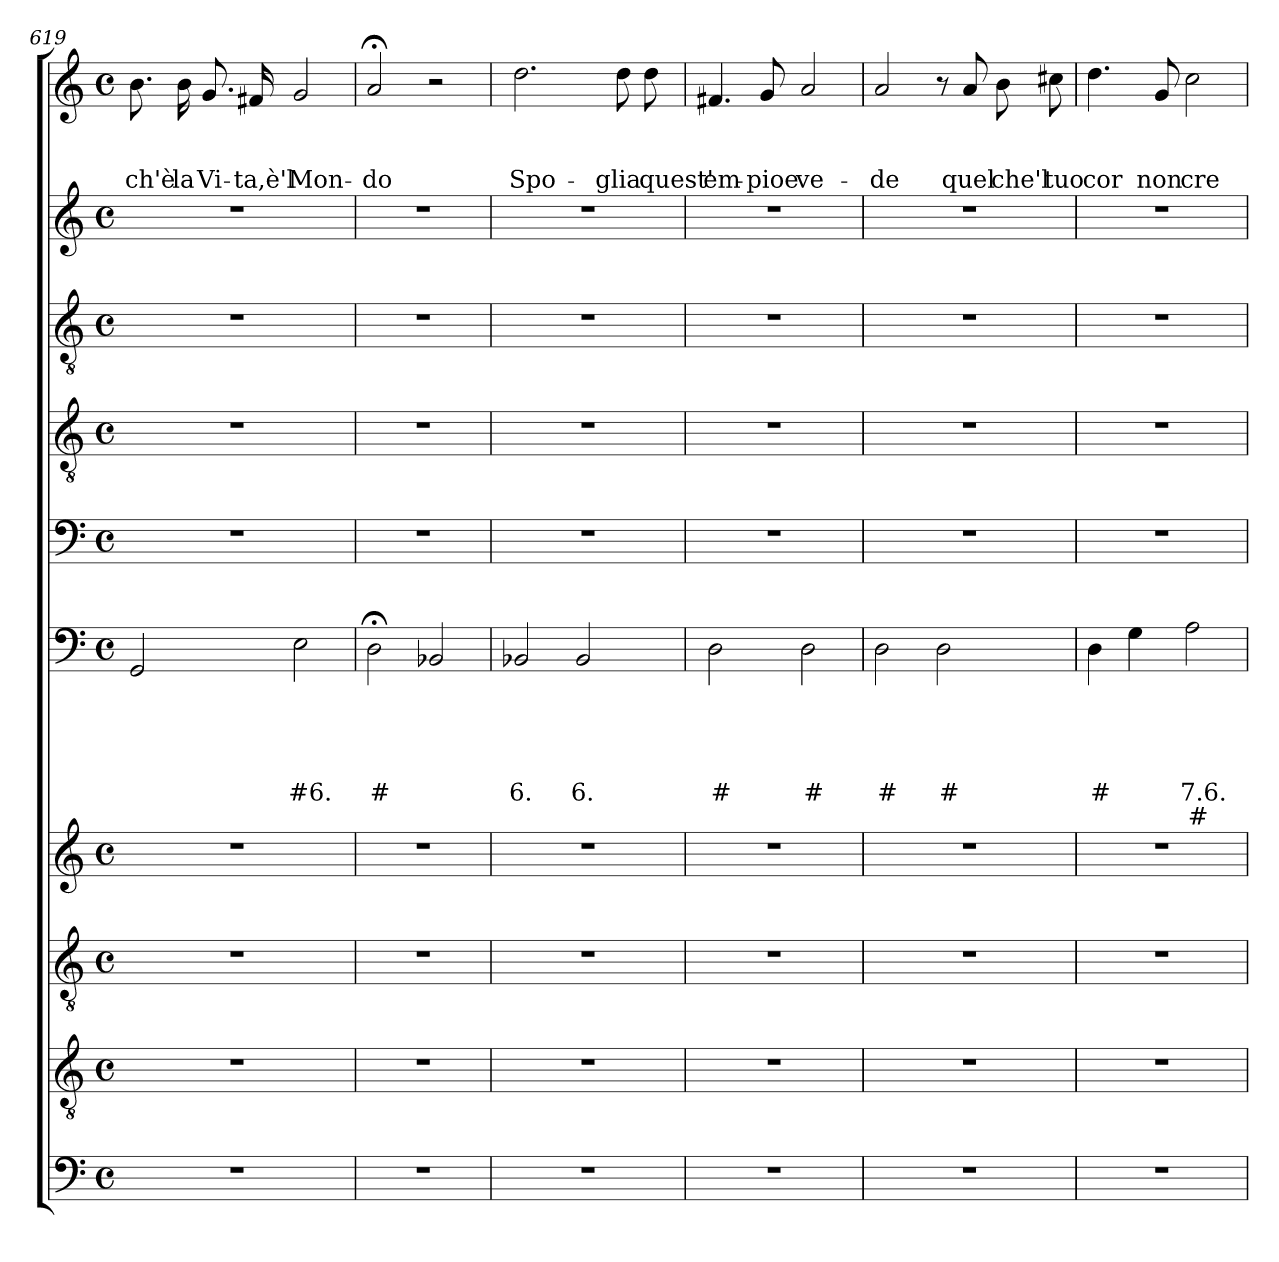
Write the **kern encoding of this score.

**kern	**kern	**kern	**kern	**kern	**text	**text	**text	**text	**text	**text	**kern	**kern	**kern	**kern	**kern	**text	**text	**text
*part10	*part9	*part8	*part7	*part6	*part6	*part6	*part6	*part6	*part6	*part6	*part5	*part4	*part3	*part2	*part1	*part1	*part1	*part1
*staff10	*staff9	*staff8	*staff7	*staff6	*staff6	*staff6	*staff6	*staff6	*staff6	*staff6	*staff5	*staff4	*staff3	*staff2	*staff1	*staff1	*staff1	*staff1
*clefF4	*clefGv2	*clefGv2	*clefG2	*clefF4	*	*	*	*	*	*	*clefF4	*clefGv2	*clefGv2	*clefG2	*clefG2	*	*	*
*k[]	*k[]	*k[]	*k[]	*k[]	*	*	*	*	*	*	*k[]	*k[]	*k[]	*k[]	*k[]	*	*	*
*C:	*C:	*C:	*C:	*C:	*	*	*	*	*	*	*C:	*C:	*C:	*C:	*C:	*	*	*
*M4/4	*M4/4	*M4/4	*M4/4	*M4/4	*	*	*	*	*	*	*M4/4	*M4/4	*M4/4	*M4/4	*M4/4	*	*	*
*met(c)	*met(c)	*met(c)	*met(c)	*met(c)	*	*	*	*	*	*	*met(c)	*met(c)	*met(c)	*met(c)	*met(c)	*	*	*
=619	=619	=619	=619	=619	=619	=619	=619	=619	=619	=619	=619	=619	=619	=619	=619	=619	=619	=619
1r	1r	1r	1r	2GG/	.	.	.	.	.	.	1r	1r	1r	1r	8.b\	.	.	ch'è
.	.	.	.	.	.	.	.	.	.	.	.	.	.	.	16b\	.	.	la
.	.	.	.	.	.	.	.	.	.	.	.	.	.	.	8.g/	.	.	Vi-
.	.	.	.	.	.	.	.	.	.	.	.	.	.	.	16f#X/	.	.	-ta,è'l
.	.	.	.	2E\	.	.	.	.	#6.	.	.	.	.	.	2g/	.	.	Mon-
!!LO:LB:g=z
=620	=620	=620	=620	=620	=620	=620	=620	=620	=620	=620	=620	=620	=620	=620	=620	=620	=620	=620
1r	1r	1r	1r	2D;<\	.	.	.	.	#	.	1r	1r	1r	1r	2a;</	.	.	-do
.	.	.	.	2BB-X/	.	.	.	.	.	.	.	.	.	.	2r	.	.	.
=621	=621	=621	=621	=621	=621	=621	=621	=621	=621	=621	=621	=621	=621	=621	=621	=621	=621	=621
1r	1r	1r	1r	2BB-X/	.	.	.	.	6.	.	1r	1r	1r	1r	2.dd\	.	.	Spo-
.	.	.	.	2BB-/	.	.	.	.	6.	.	.	.	.	.	.	.	.	.
.	.	.	.	.	.	.	.	.	.	.	.	.	.	.	8dd\	.	.	-glia
.	.	.	.	.	.	.	.	.	.	.	.	.	.	.	8dd\	.	.	quest'
=622	=622	=622	=622	=622	=622	=622	=622	=622	=622	=622	=622	=622	=622	=622	=622	=622	=622	=622
1r	1r	1r	1r	2D\	.	.	.	.	#	.	1r	1r	1r	1r	4.f#X/	.	.	em-
.	.	.	.	.	.	.	.	.	.	.	.	.	.	.	8g/	.	.	-pioe
.	.	.	.	2D\	.	.	.	.	#	.	.	.	.	.	2a/	.	.	ve-
=623	=623	=623	=623	=623	=623	=623	=623	=623	=623	=623	=623	=623	=623	=623	=623	=623	=623	=623
1r	1r	1r	1r	2D\	.	.	.	.	#	.	1r	1r	1r	1r	2a/	.	.	-de
.	.	.	.	2D\	.	.	.	.	#	.	.	.	.	.	8r	.	.	.
.	.	.	.	.	.	.	.	.	.	.	.	.	.	.	8a/	.	.	quel
.	.	.	.	.	.	.	.	.	.	.	.	.	.	.	8b\	.	.	che'l
.	.	.	.	.	.	.	.	.	.	.	.	.	.	.	8cc#X\	.	.	tuo
=624	=624	=624	=624	=624	=624	=624	=624	=624	=624	=624	=624	=624	=624	=624	=624	=624	=624	=624
1r	1r	1r	1r	4D\	.	.	.	.	#	.	1r	1r	1r	1r	4.dd\	.	.	cor
.	.	.	.	4G\	.	.	.	.	.	.	.	.	.	.	.	.	.	.
.	.	.	.	.	.	.	.	.	.	.	.	.	.	.	8g/	.	.	non
.	.	.	.	2A\	.	.	.	.	7.6.	#	.	.	.	.	2cc\	.	.	cre-
=	=	=	=	=	=	=	=	=	=	=	=	=	=	=	=	=	=	=
*-	*-	*-	*-	*-	*-	*-	*-	*-	*-	*-	*-	*-	*-	*-	*-	*-	*-	*-
